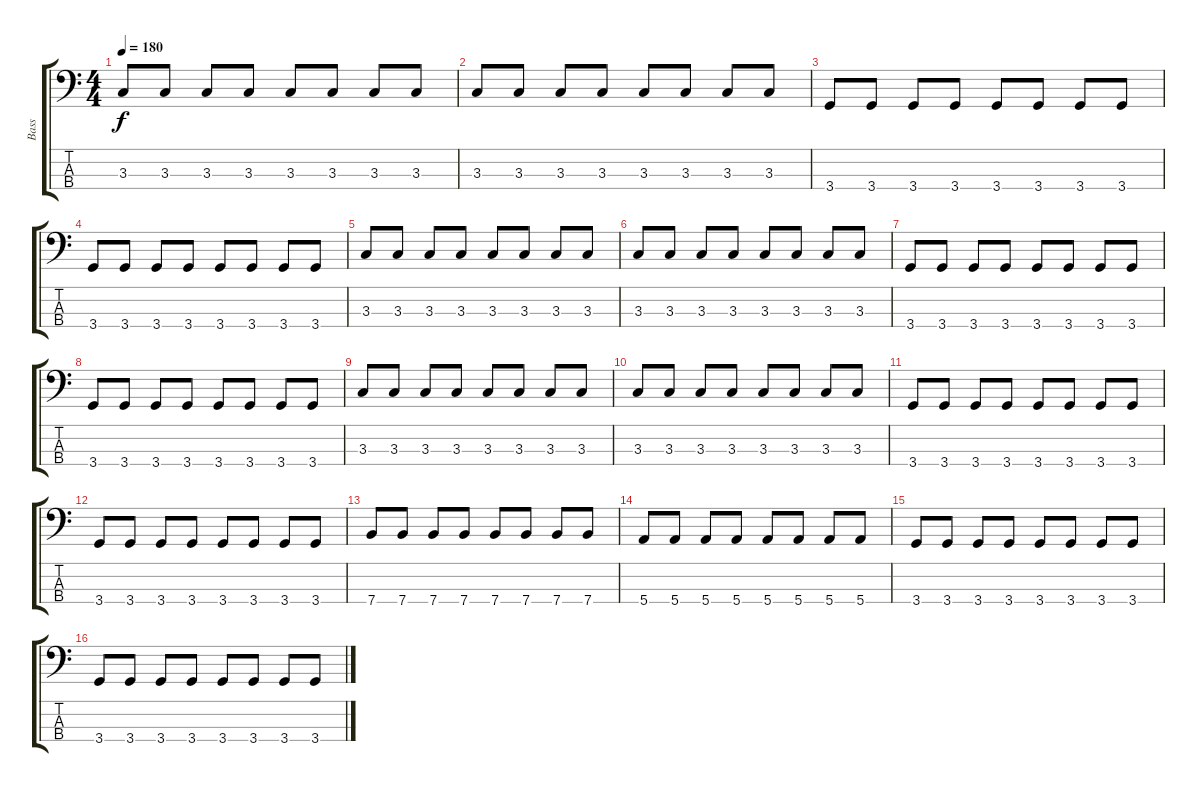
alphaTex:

\track ("Bass" "Bass") {instrument electricbassfinger}
\staff {score tabs}
\tuning (G2 D2 A1 E1) {hide}
\ts (4 4)
\tempo 180
\clef f4
\ks c
3.3.8{dy f} 3.3.8 3.3.8 3.3.8 3.3.8 3.3.8 3.3.8 3.3.8 |
3.3.8 3.3.8 3.3.8 3.3.8 3.3.8 3.3.8 3.3.8 3.3.8 |
3.4.8 3.4.8 3.4.8 3.4.8 3.4.8 3.4.8 3.4.8 3.4.8 |
3.4.8 3.4.8 3.4.8 3.4.8 3.4.8 3.4.8 3.4.8 3.4.8 |
3.3.8 3.3.8 3.3.8 3.3.8 3.3.8 3.3.8 3.3.8 3.3.8 |
3.3.8 3.3.8 3.3.8 3.3.8 3.3.8 3.3.8 3.3.8 3.3.8 |
3.4.8 3.4.8 3.4.8 3.4.8 3.4.8 3.4.8 3.4.8 3.4.8 |
3.4.8 3.4.8 3.4.8 3.4.8 3.4.8 3.4.8 3.4.8 3.4.8 |
3.3.8 3.3.8 3.3.8 3.3.8 3.3.8 3.3.8 3.3.8 3.3.8 |
3.3.8 3.3.8 3.3.8 3.3.8 3.3.8 3.3.8 3.3.8 3.3.8 |
3.4.8 3.4.8 3.4.8 3.4.8 3.4.8 3.4.8 3.4.8 3.4.8 |
3.4.8 3.4.8 3.4.8 3.4.8 3.4.8 3.4.8 3.4.8 3.4.8 |
7.4.8 7.4.8 7.4.8 7.4.8 7.4.8 7.4.8 7.4.8 7.4.8 |
5.4.8 5.4.8 5.4.8 5.4.8 5.4.8 5.4.8 5.4.8 5.4.8 |
3.4.8 3.4.8 3.4.8 3.4.8 3.4.8 3.4.8 3.4.8 3.4.8 |
3.4.8 3.4.8 3.4.8 3.4.8 3.4.8 3.4.8 3.4.8 3.4.8
